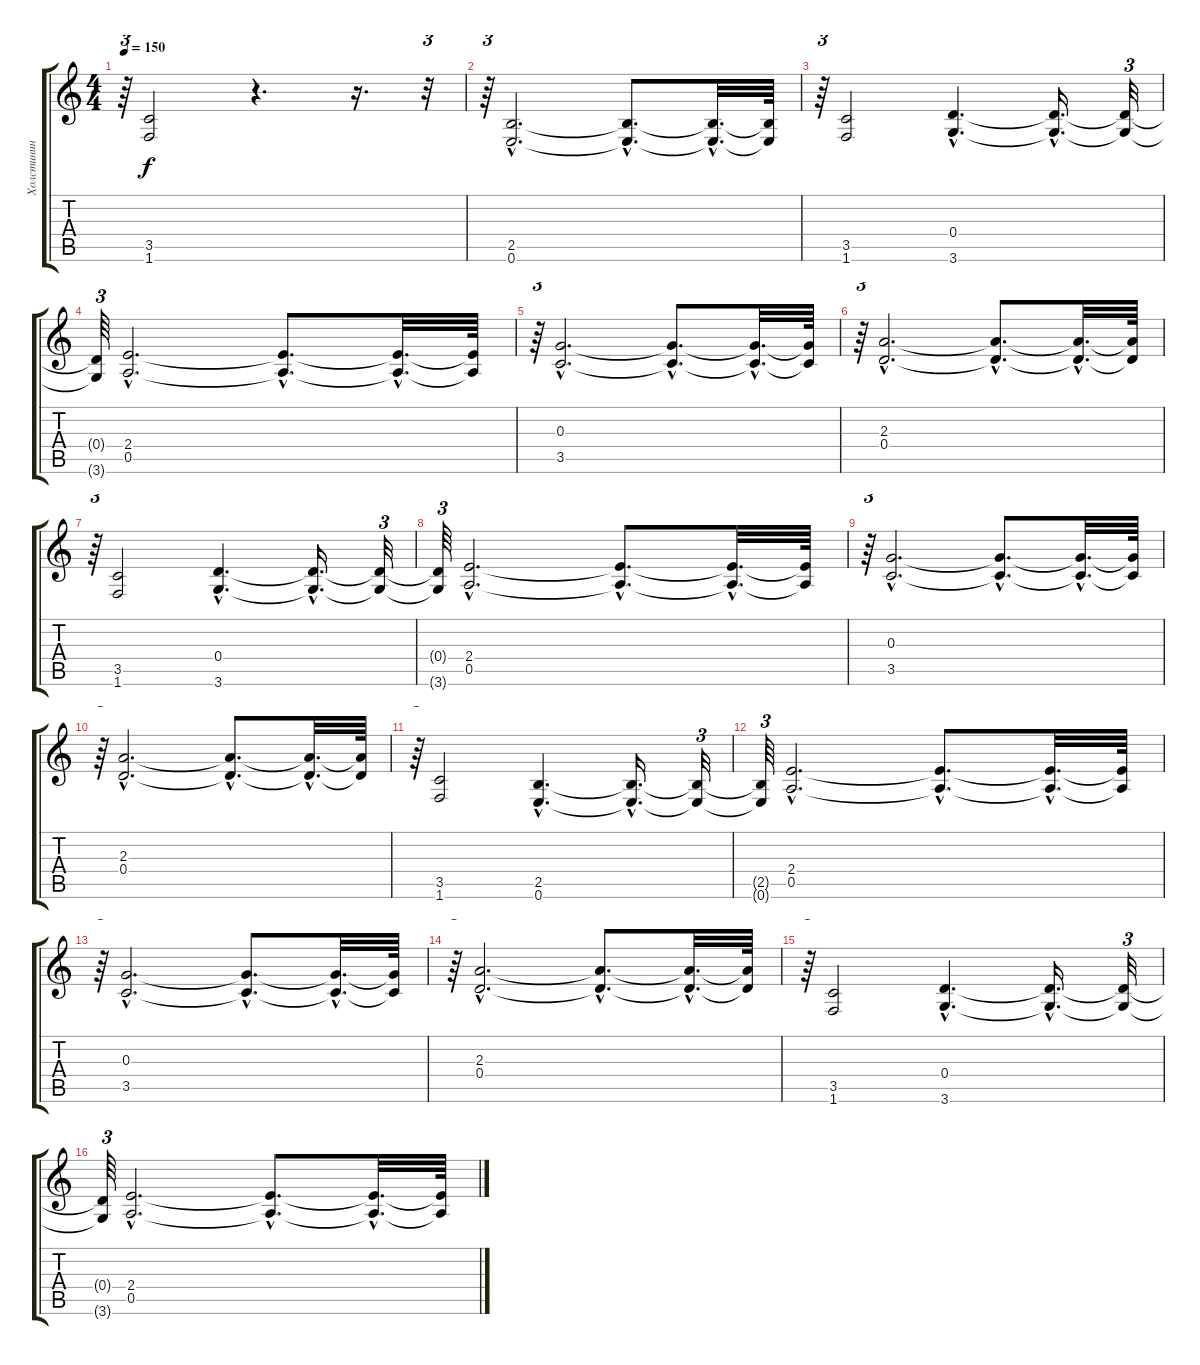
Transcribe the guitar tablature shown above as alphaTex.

\track ("Холстинин" "Холстинин") {instrument distortionguitar}
\staff {score tabs}
\tuning (E4 B3 G3 D3 A2 E2) {hide}
\ts (4 4)
\tempo 150
\clef g2
\ks c
r.64{tu (3 2) dy f} (3.5 1.6).2 r.4{d} r.16{d} r.32{tu (3 2)} |
r.64{tu (3 2)} (2.5{hac} 0.6{hac}).2{d} (2.5{hac t} 0.6{hac t}).8{d} (2.5{hac t} 0.6{hac t}).32{d} (2.5{t} 0.6{t}).64 |
r.64{tu (3 2)} (3.5 1.6).2 (0.4{hac} 3.6{hac}).4{d} (0.4{hac t} 3.6{hac t}).16{d} (0.4{t} 3.6{t}).32{tu (3 2)} |
(0.4{t} 3.6{t}).64{tu (3 2)} (2.4{hac} 0.5{hac}).2{d} (2.4{hac t} 0.5{hac t}).8{d} (2.4{hac t} 0.5{hac t}).32{d} (2.4{t} 0.5{t}).64 |
r.64{tu (3 2)} (0.3{hac} 3.5{hac}).2{d} (0.3{hac t} 3.5{hac t}).8{d} (0.3{hac t} 3.5{hac t}).32{d} (0.3{t} 3.5{t}).64 |
r.64{tu (3 2)} (2.3{hac} 0.4{hac}).2{d} (2.3{hac t} 0.4{hac t}).8{d} (2.3{hac t} 0.4{hac t}).32{d} (2.3{t} 0.4{t}).64 |
r.64{tu (3 2)} (3.5 1.6).2 (0.4{hac} 3.6{hac}).4{d} (0.4{hac t} 3.6{hac t}).16{d} (0.4{t} 3.6{t}).32{tu (3 2)} |
(0.4{t} 3.6{t}).64{tu (3 2)} (2.4{hac} 0.5{hac}).2{d} (2.4{hac t} 0.5{hac t}).8{d} (2.4{hac t} 0.5{hac t}).32{d} (2.4{t} 0.5{t}).64 |
r.64{tu (3 2)} (0.3{hac} 3.5{hac}).2{d} (0.3{hac t} 3.5{hac t}).8{d} (0.3{hac t} 3.5{hac t}).32{d} (0.3{t} 3.5{t}).64 |
r.64{tu (3 2)} (2.3{hac} 0.4{hac}).2{d} (2.3{hac t} 0.4{hac t}).8{d} (2.3{hac t} 0.4{hac t}).32{d} (2.3{t} 0.4{t}).64 |
r.64{tu (3 2)} (3.5 1.6).2 (2.5{hac} 0.6{hac}).4{d} (2.5{hac t} 0.6{hac t}).16{d} (2.5{t} 0.6{t}).32{tu (3 2)} |
(2.5{t} 0.6{t}).64{tu (3 2)} (2.4{hac} 0.5{hac}).2{d} (2.4{hac t} 0.5{hac t}).8{d} (2.4{hac t} 0.5{hac t}).32{d} (2.4{t} 0.5{t}).64 |
r.64{tu (3 2)} (0.3{hac} 3.5{hac}).2{d} (0.3{hac t} 3.5{hac t}).8{d} (0.3{hac t} 3.5{hac t}).32{d} (0.3{t} 3.5{t}).64 |
r.64{tu (3 2)} (2.3{hac} 0.4{hac}).2{d} (2.3{hac t} 0.4{hac t}).8{d} (2.3{hac t} 0.4{hac t}).32{d} (2.3{t} 0.4{t}).64 |
r.64{tu (3 2)} (3.5 1.6).2 (0.4{hac} 3.6{hac}).4{d} (0.4{hac t} 3.6{hac t}).16{d} (0.4{t} 3.6{t}).32{tu (3 2)} |
(0.4{t} 3.6{t}).64{tu (3 2)} (2.4{hac} 0.5{hac}).2{d} (2.4{hac t} 0.5{hac t}).8{d} (2.4{hac t} 0.5{hac t}).32{d} (2.4{t} 0.5{t}).64
